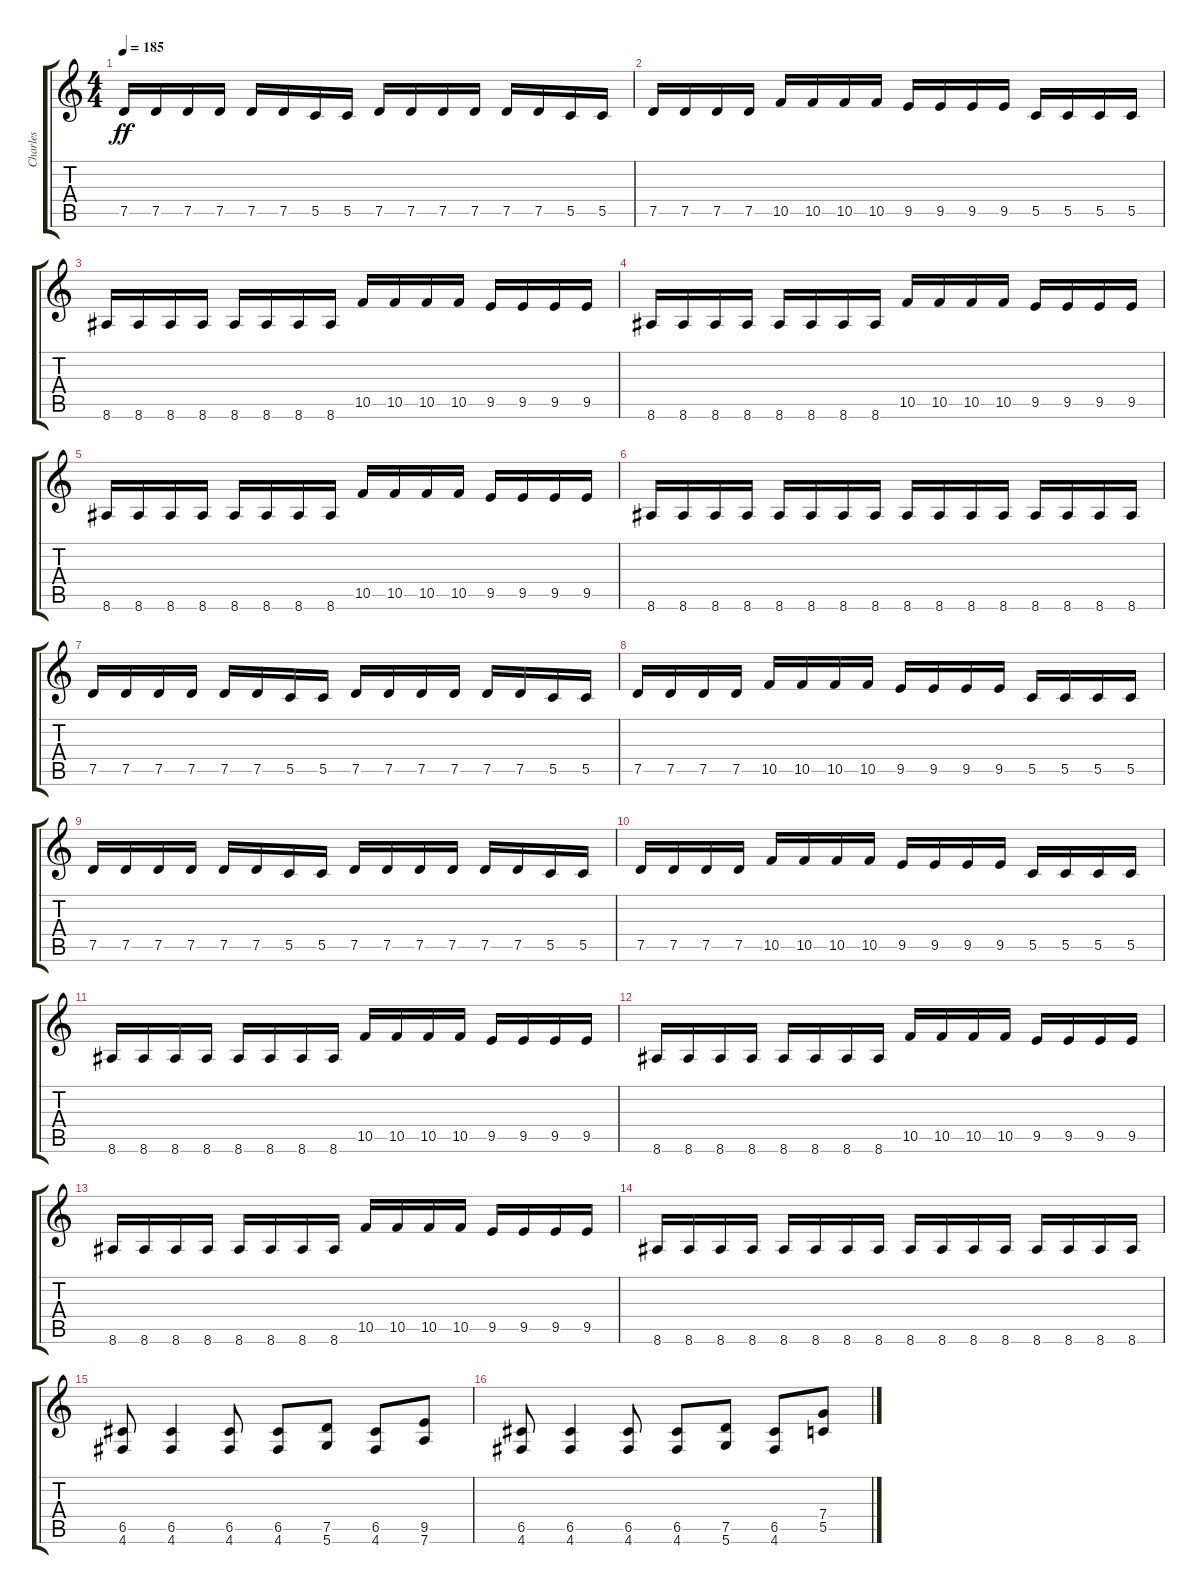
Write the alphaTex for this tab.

\track ("Charles" "Charles") {instrument distortionguitar}
\staff {score tabs}
\tuning (D4 A3 F3 C3 G2 D2) {hide}
\ts (4 4)
\tempo 185
\clef g2
\ks c
7.5.16{dy ff} 7.5.16 7.5.16 7.5.16 7.5.16 7.5.16 5.5.16 5.5.16 7.5.16 7.5.16 7.5.16 7.5.16 7.5.16 7.5.16 5.5.16 5.5.16 |
7.5.16 7.5.16 7.5.16 7.5.16 10.5.16 10.5.16 10.5.16 10.5.16 9.5.16 9.5.16 9.5.16 9.5.16 5.5.16 5.5.16 5.5.16 5.5.16 |
8.6.16 8.6.16 8.6.16 8.6.16 8.6.16 8.6.16 8.6.16 8.6.16 10.5.16 10.5.16 10.5.16 10.5.16 9.5.16 9.5.16 9.5.16 9.5.16 |
8.6.16 8.6.16 8.6.16 8.6.16 8.6.16 8.6.16 8.6.16 8.6.16 10.5.16 10.5.16 10.5.16 10.5.16 9.5.16 9.5.16 9.5.16 9.5.16 |
8.6.16 8.6.16 8.6.16 8.6.16 8.6.16 8.6.16 8.6.16 8.6.16 10.5.16 10.5.16 10.5.16 10.5.16 9.5.16 9.5.16 9.5.16 9.5.16 |
8.6.16 8.6.16 8.6.16 8.6.16 8.6.16 8.6.16 8.6.16 8.6.16 8.6.16 8.6.16 8.6.16 8.6.16 8.6.16 8.6.16 8.6.16 8.6.16 |
7.5.16 7.5.16 7.5.16 7.5.16 7.5.16 7.5.16 5.5.16 5.5.16 7.5.16 7.5.16 7.5.16 7.5.16 7.5.16 7.5.16 5.5.16 5.5.16 |
7.5.16 7.5.16 7.5.16 7.5.16 10.5.16 10.5.16 10.5.16 10.5.16 9.5.16 9.5.16 9.5.16 9.5.16 5.5.16 5.5.16 5.5.16 5.5.16 |
7.5.16 7.5.16 7.5.16 7.5.16 7.5.16 7.5.16 5.5.16 5.5.16 7.5.16 7.5.16 7.5.16 7.5.16 7.5.16 7.5.16 5.5.16 5.5.16 |
7.5.16 7.5.16 7.5.16 7.5.16 10.5.16 10.5.16 10.5.16 10.5.16 9.5.16 9.5.16 9.5.16 9.5.16 5.5.16 5.5.16 5.5.16 5.5.16 |
8.6.16 8.6.16 8.6.16 8.6.16 8.6.16 8.6.16 8.6.16 8.6.16 10.5.16 10.5.16 10.5.16 10.5.16 9.5.16 9.5.16 9.5.16 9.5.16 |
8.6.16 8.6.16 8.6.16 8.6.16 8.6.16 8.6.16 8.6.16 8.6.16 10.5.16 10.5.16 10.5.16 10.5.16 9.5.16 9.5.16 9.5.16 9.5.16 |
8.6.16 8.6.16 8.6.16 8.6.16 8.6.16 8.6.16 8.6.16 8.6.16 10.5.16 10.5.16 10.5.16 10.5.16 9.5.16 9.5.16 9.5.16 9.5.16 |
8.6.16 8.6.16 8.6.16 8.6.16 8.6.16 8.6.16 8.6.16 8.6.16 8.6.16 8.6.16 8.6.16 8.6.16 8.6.16 8.6.16 8.6.16 8.6.16 |
(6.5 4.6).8 (6.5 4.6).4 (6.5 4.6).8 (6.5 4.6).8 (7.5 5.6).8 (6.5 4.6).8 (9.5 7.6).8 |
(6.5 4.6).8 (6.5 4.6).4 (6.5 4.6).8 (6.5 4.6).8 (7.5 5.6).8 (6.5 4.6).8 (7.4 5.5).8
